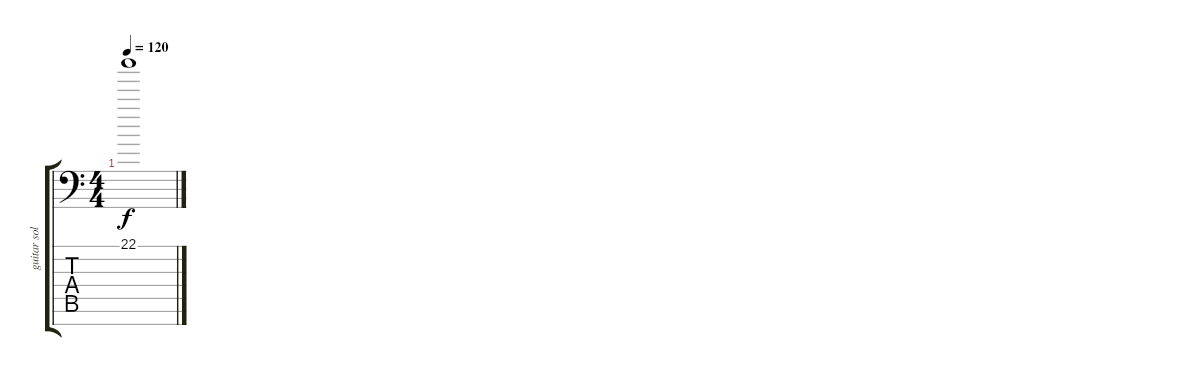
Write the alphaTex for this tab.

\track ("guitar solos" "guitar sol") {instrument distortionguitar}
\staff {score tabs}
\tuning (E4 B3 G3 D3 A2 E2 C-1) {hide}
\ts (4 4)
\tempo 120
\clef f4
\ks c
22.1{t}.1{dy f}
